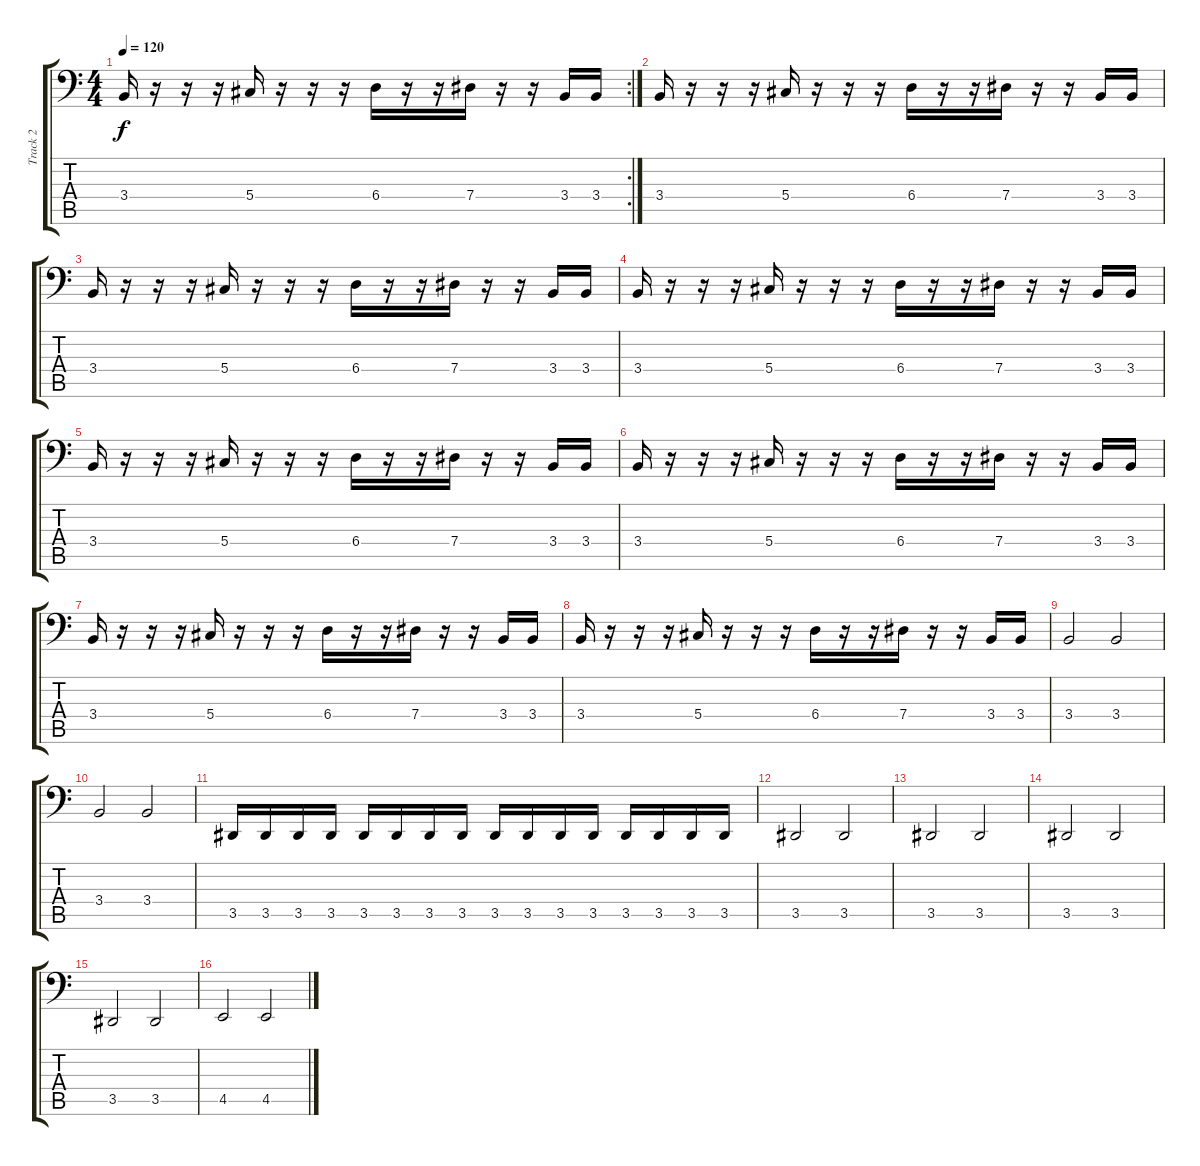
\track ("Track 2" "Track 2") {instrument distortionguitar}
\staff {score tabs}
\tuning (C3 Eb2 D2 Ab1 C1 Bb0) {hide}
\rc 2
\ts (4 4)
\tempo 120
\clef f4
\ks c
3.4.16{dy f} r.16 r.16 r.16 5.4.16 r.16 r.16 r.16 6.4.16 r.16 r.16 7.4.16 r.16 r.16 3.4.16 3.4.16 |
3.4.16 r.16 r.16 r.16 5.4.16 r.16 r.16 r.16 6.4.16 r.16 r.16 7.4.16 r.16 r.16 3.4.16 3.4.16 |
3.4.16 r.16 r.16 r.16 5.4.16 r.16 r.16 r.16 6.4.16 r.16 r.16 7.4.16 r.16 r.16 3.4.16 3.4.16 |
3.4.16 r.16 r.16 r.16 5.4.16 r.16 r.16 r.16 6.4.16 r.16 r.16 7.4.16 r.16 r.16 3.4.16 3.4.16 |
3.4.16 r.16 r.16 r.16 5.4.16 r.16 r.16 r.16 6.4.16 r.16 r.16 7.4.16 r.16 r.16 3.4.16 3.4.16 |
3.4.16 r.16 r.16 r.16 5.4.16 r.16 r.16 r.16 6.4.16 r.16 r.16 7.4.16 r.16 r.16 3.4.16 3.4.16 |
3.4.16 r.16 r.16 r.16 5.4.16 r.16 r.16 r.16 6.4.16 r.16 r.16 7.4.16 r.16 r.16 3.4.16 3.4.16 |
3.4.16 r.16 r.16 r.16 5.4.16 r.16 r.16 r.16 6.4.16 r.16 r.16 7.4.16 r.16 r.16 3.4.16 3.4.16 |
3.4.2 3.4.2 |
3.4.2 3.4.2 |
3.5.16 3.5.16 3.5.16 3.5.16 3.5.16 3.5.16 3.5.16 3.5.16 3.5.16 3.5.16 3.5.16 3.5.16 3.5.16 3.5.16 3.5.16 3.5.16 |
3.5.2 3.5.2 |
3.5.2 3.5.2 |
3.5.2 3.5.2 |
3.5.2 3.5.2 |
4.5.2 4.5.2
